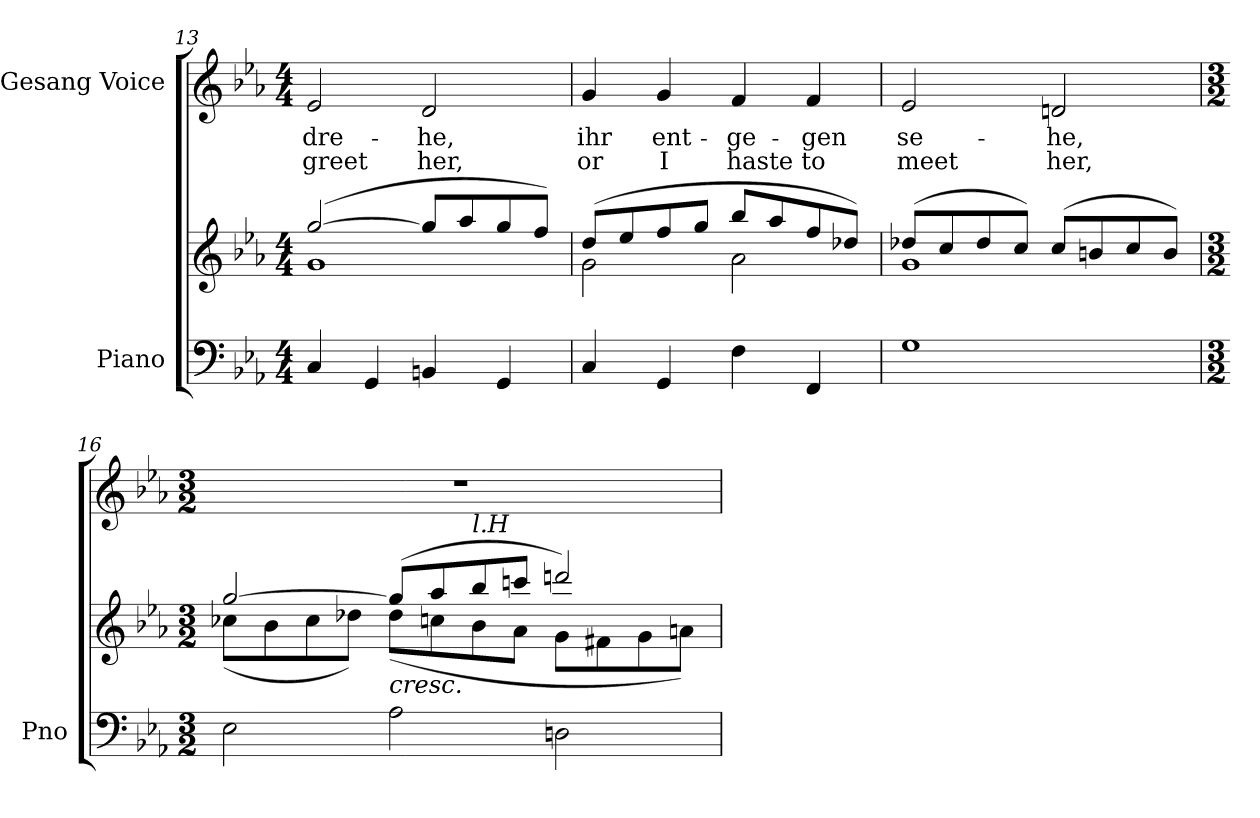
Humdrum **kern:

**kern	**kern	**kern	**text	**text
*part2	*part2	*part1	*part1	*part1
*staff3	*staff2	*staff1	*staff1	*staff1
*I"Piano	*	*I"Gesang Voice	*	*
*I'Pno	*	*	*	*
*clefF4	*clefG2	*clefG2	*	*
*k[b-e-a-]	*k[b-e-a-]	*k[b-e-a-]	*	*
*M4/4	*M4/4	*M4/4	*	*
=13	=13	=13	=13	=13
*	*^	*	*	*
4C/	([2gg/	1g	2e-/	dre-	greet
4GG/	.	.	.	.	.
4BBn/	8gg/L]	.	2d/	-he,	her,
.	8aa-/	.	.	.	.
4GG/	8gg/	.	.	.	.
.	8ff/J)	.	.	.	.
=14	=14	=14	=14	=14	=14
4C/	(8dd/L	2g\	4g/	ihr	or
.	8ee-/	.	.	.	.
4GG/	8ff/	.	4g/	ent-	I
.	8gg/J	.	.	.	.
4F\	8bb-/L	2a-\	4f/	-ge-	haste
.	8aa-/	.	.	.	.
4FF/	8ff/	.	4f/	-gen	to
.	8dd-X/J)	.	.	.	.
=15	=15	=15	=15	=15	=15
1G	(8dd-X/L	1g	2e-/	se-	meet
.	8cc/	.	.	.	.
.	8dd-/	.	.	.	.
.	8cc/J)	.	.	.	.
.	(8cc/L	.	2dn/	-he,	her,
.	8bn/	.	.	.	.
.	8cc/	.	.	.	.
.	8b/J)	.	.	.	.
=16	=16	=16	=16	=16	=16
*M3/2	*M3/2	*	*M3/2	*	*
2E-\	[2gg/	(8cc-X\L	1.r	.	.
.	.	8b-\	.	.	.
.	.	8cc-\	.	.	.
.	.	8dd-X\J)	.	.	.
!	!LO:TX:b:i:t=cresc.	!	!	!	!
2A-\	(8gg/L]	(8dd-\L	.	.	.
.	8aa-/	8ccn\	.	.	.
!	!LO:TX:i:t=l.H	!	!	!	!
.	8bb-/	8b-\	.	.	.
.	8cccn/J	8a-\J	.	.	.
2Dn\	2dddn/)	8g\L	.	.	.
.	.	8f#X\	.	.	.
.	.	8g\	.	.	.
.	.	8an\J)	.	.	.
*	*v	*v	*	*	*
=	=	=	=	=
*-	*-	*-	*-	*-
